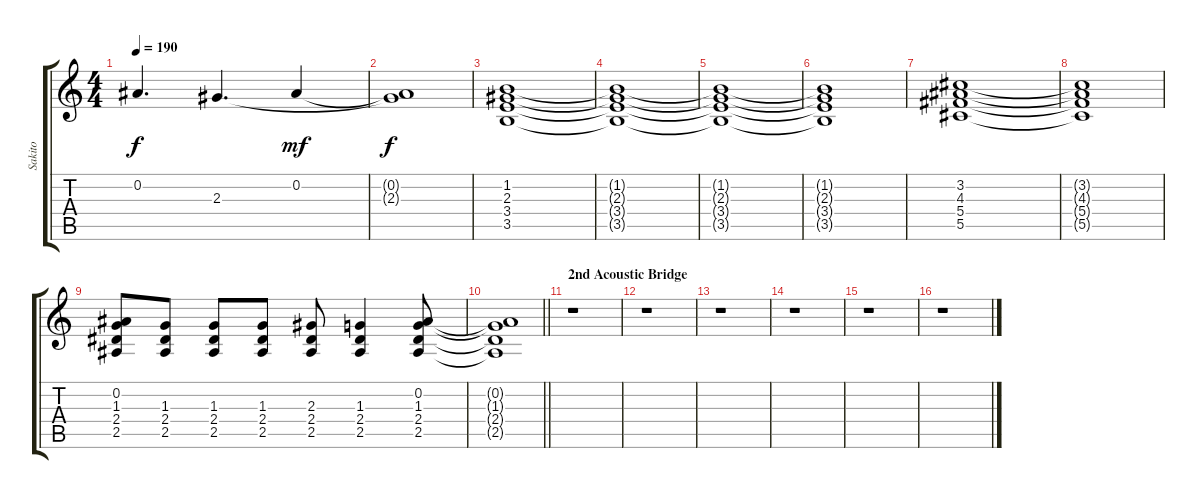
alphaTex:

\track ("Sakito " "Sakito ") {instrument overdrivenguitar}
\staff {score tabs}
\tuning (Eb4 Bb3 Gb3 Db3 Ab2 Eb2) {hide}
\ts (4 4)
\tempo 190
\clef g2
\ks c
0.2.4{d dy f} 2.3.4{d} 0.2.4{dy mf} |
(0.2{t} 2.3{t}).1{dy f} |
(1.2 2.3 3.4 3.5).1 |
(1.2{t} 2.3{t} 3.4{t} 3.5{t}).1 |
(1.2{t} 2.3{t} 3.4{t} 3.5{t}).1 |
(1.2{t} 2.3{t} 3.4{t} 3.5{t}).1 |
(3.2 4.3 5.4 5.5).1 |
(3.2{t} 4.3{t} 5.4{t} 5.5{t}).1 |
(0.2 1.3 2.4 2.5).8 (1.3 2.4 2.5).8 (1.3 2.4 2.5).8 (1.3 2.4 2.5).8 (2.3 2.4 2.5).8 (1.3 2.4 2.5).4 (0.2 1.3 2.4 2.5).8 |
\barLineRight lightlight
(0.2{t} 1.3{t} 2.4{t} 2.5{t}).1 |
\section ("" "2nd Acoustic Bridge")
r.1 |
r.1 |
r.1 |
r.1 |
r.1 |
r.1
